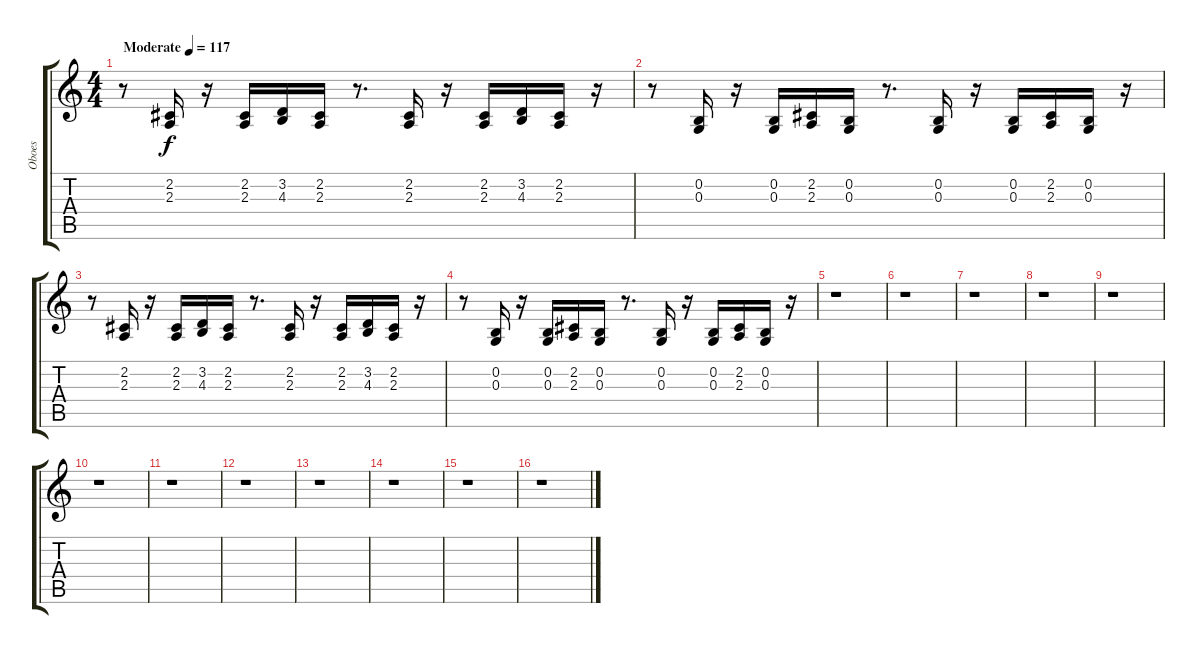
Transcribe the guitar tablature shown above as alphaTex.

\track ("Oboes" "Oboes") {instrument oboe}
\staff {score tabs}
\tuning (E4 B3 G3 D3 A2 E2) {hide}
\ts (4 4)
\tempo (117 "Moderate")
\clef g2
\ks c
r.8{dy f instrument oboe} (2.2 2.3).16 r.16 (2.2 2.3).16 (3.2 4.3).16 (2.2 2.3).16 r.8{d} (2.2 2.3).16 r.16 (2.2 2.3).16 (3.2 4.3).16 (2.2 2.3).16 r.16 |
r.8 (0.2 0.3).16 r.16 (0.2 0.3).16 (2.2 2.3).16 (0.2 0.3).16 r.8{d} (0.2 0.3).16 r.16 (0.2 0.3).16 (2.2 2.3).16 (0.2 0.3).16 r.16 |
r.8 (2.2 2.3).16 r.16 (2.2 2.3).16 (3.2 4.3).16 (2.2 2.3).16 r.8{d} (2.2 2.3).16 r.16 (2.2 2.3).16 (3.2 4.3).16 (2.2 2.3).16 r.16 |
r.8 (0.2 0.3).16 r.16 (0.2 0.3).16 (2.2 2.3).16 (0.2 0.3).16 r.8{d} (0.2 0.3).16 r.16 (0.2 0.3).16 (2.2 2.3).16 (0.2 0.3).16 r.16 |
r.1 |
r.1 |
r.1 |
r.1 |
r.1 |
r.1 |
r.1 |
r.1 |
r.1 |
r.1 |
r.1 |
r.1
